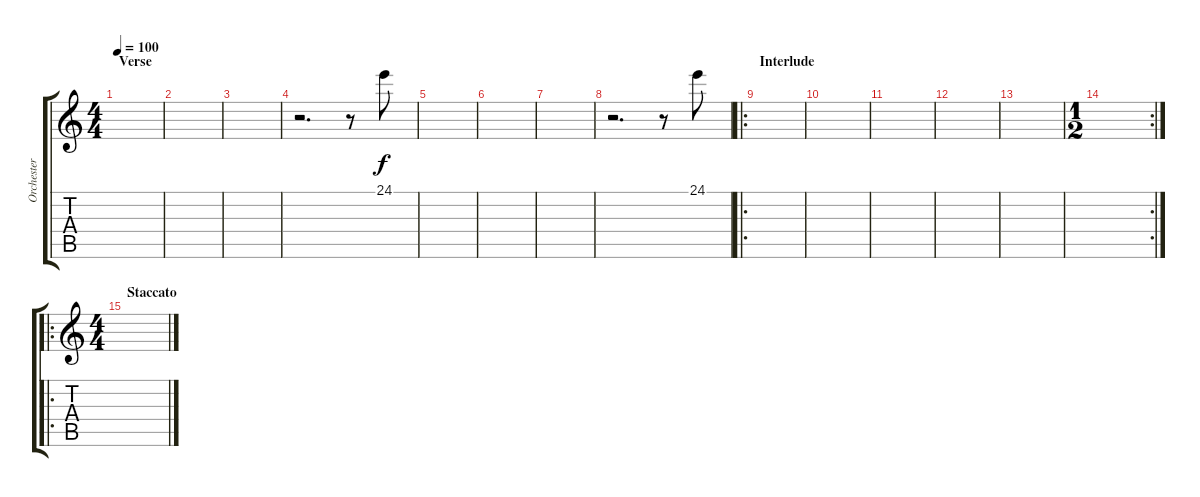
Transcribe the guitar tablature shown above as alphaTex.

\track ("Orchester Hit" "Orchester ") {instrument orchestrahit}
\staff {score tabs}
\tuning (E4 B3 G3 D3 A2 E2) {hide}
\ts (4 4)
\section ("" "Verse")
\tempo 100
\clef g2
\ks c
|
|
|
r.2{d} r.8 24.1.8 |
|
|
|
r.2{d} r.8 24.1.8 |
\ro
\section ("" "Interlude")
|
|
|
|
|
\rc 2
\ts (1 2)
|
\ro
\ts (4 4)
\section ("" "Staccato")
